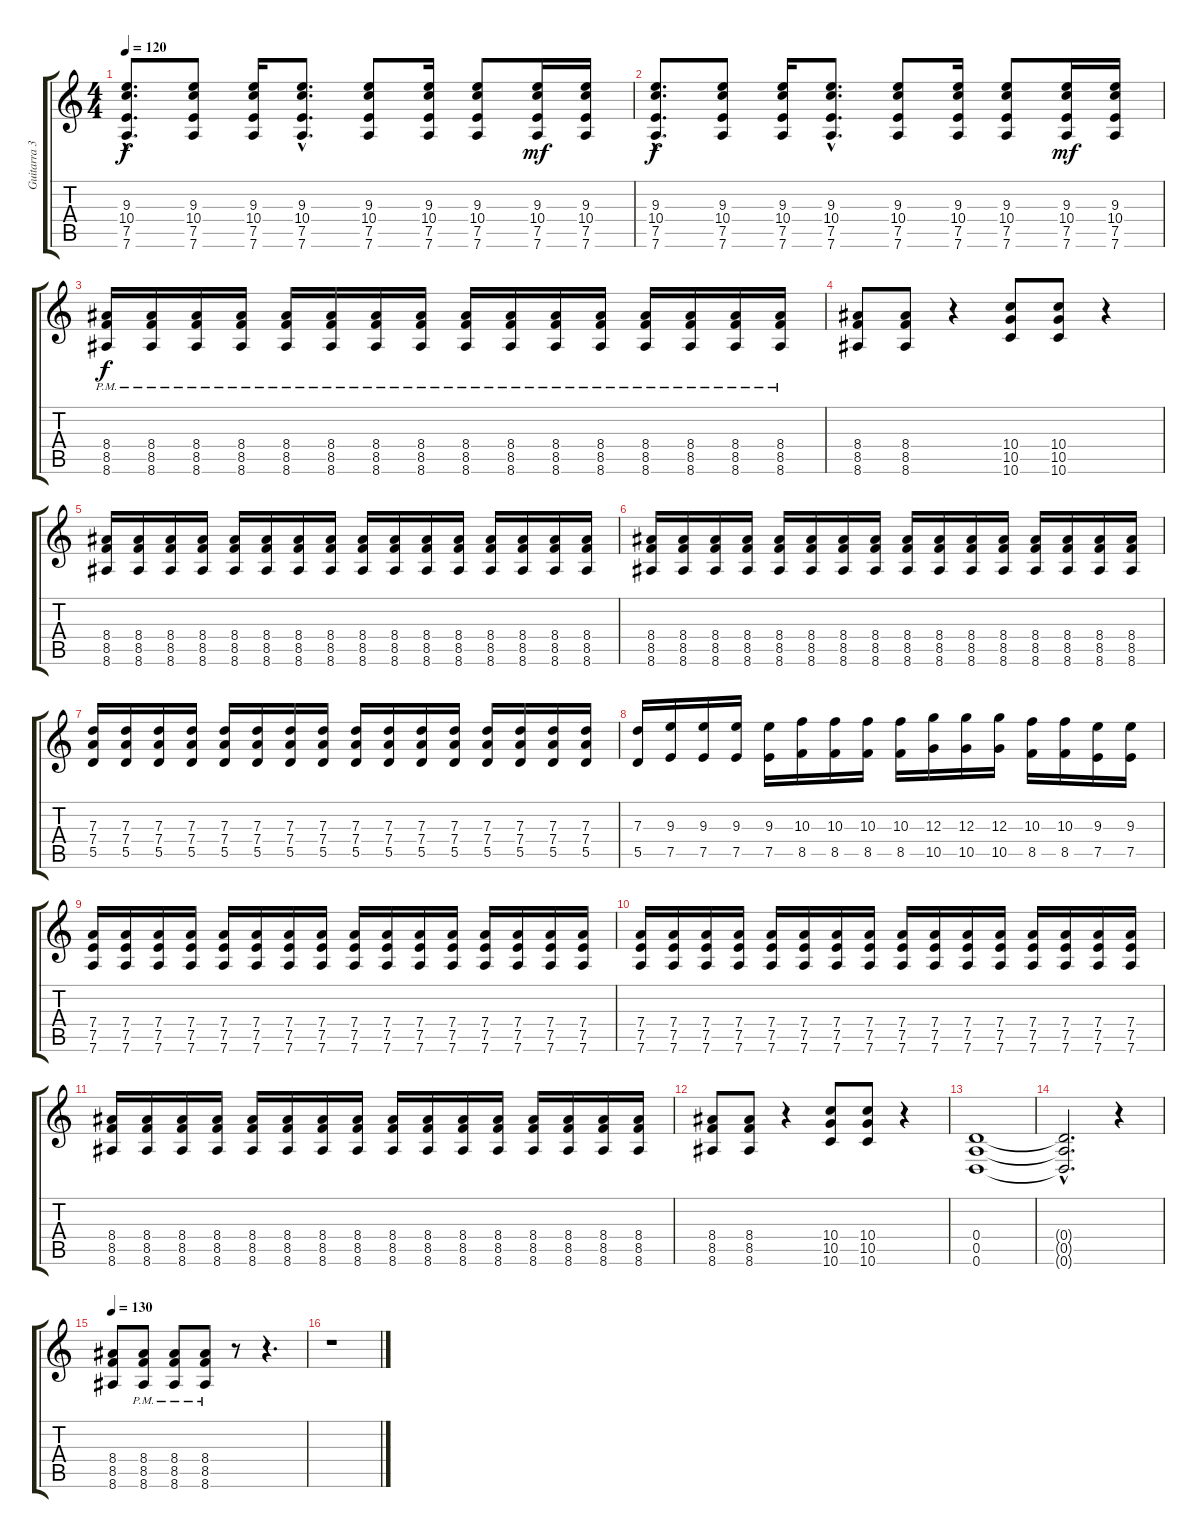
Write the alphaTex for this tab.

\track ("Guitarra 3" "Guitarra 3") {instrument distortionguitar}
\staff {score tabs}
\tuning (E4 B3 G3 D3 A2 D2) {hide}
\ts (4 4)
\tempo 120
\clef g2
\ks c
(9.3{hac} 10.4{hac} 7.5{hac} 7.6{hac}).8{d dy f instrument electricguitarjazz} (9.3 10.4 7.5 7.6).8 (9.3 10.4 7.5 7.6).16 (9.3{hac} 10.4{hac} 7.5{hac} 7.6{hac}).8{d} (9.3 10.4 7.5 7.6).8 (9.3 10.4 7.5 7.6).16 (9.3 10.4 7.5 7.6).8 (9.3 10.4 7.5 7.6).16{dy mf} (9.3 10.4 7.5 7.6).16 |
(9.3{hac} 10.4{hac} 7.5{hac} 7.6{hac}).8{d dy f instrument electricguitarjazz} (9.3 10.4 7.5 7.6).8 (9.3 10.4 7.5 7.6).16 (9.3{hac} 10.4{hac} 7.5{hac} 7.6{hac}).8{d} (9.3 10.4 7.5 7.6).8 (9.3 10.4 7.5 7.6).16 (9.3 10.4 7.5 7.6).8 (9.3 10.4 7.5 7.6).16{dy mf} (9.3 10.4 7.5 7.6).16 |
(8.4{pm} 8.5{pm} 8.6{pm}).16{dy f instrument distortionguitar} (8.4{pm} 8.5{pm} 8.6{pm}).16 (8.4{pm} 8.5{pm} 8.6{pm}).16 (8.4{pm} 8.5{pm} 8.6{pm}).16 (8.4{pm} 8.5{pm} 8.6{pm}).16 (8.4{pm} 8.5{pm} 8.6{pm}).16 (8.4{pm} 8.5{pm} 8.6{pm}).16 (8.4{pm} 8.5{pm} 8.6{pm}).16 (8.4{pm} 8.5{pm} 8.6{pm}).16 (8.4{pm} 8.5{pm} 8.6{pm}).16 (8.4{pm} 8.5{pm} 8.6{pm}).16 (8.4{pm} 8.5{pm} 8.6{pm}).16 (8.4{pm} 8.5{pm} 8.6{pm}).16 (8.4{pm} 8.5{pm} 8.6{pm}).16 (8.4{pm} 8.5{pm} 8.6{pm}).16 (8.4{pm} 8.5{pm} 8.6{pm}).16 |
(8.4 8.5 8.6).8 (8.4 8.5 8.6).8 r.4 (10.4 10.5 10.6).8 (10.4 10.5 10.6).8 r.4 |
(8.4 8.5 8.6).16 (8.4 8.5 8.6).16 (8.4 8.5 8.6).16 (8.4 8.5 8.6).16 (8.4 8.5 8.6).16 (8.4 8.5 8.6).16 (8.4 8.5 8.6).16 (8.4 8.5 8.6).16 (8.4 8.5 8.6).16 (8.4 8.5 8.6).16 (8.4 8.5 8.6).16 (8.4 8.5 8.6).16 (8.4 8.5 8.6).16 (8.4 8.5 8.6).16 (8.4 8.5 8.6).16 (8.4 8.5 8.6).16 |
(8.4 8.5 8.6).16 (8.4 8.5 8.6).16 (8.4 8.5 8.6).16 (8.4 8.5 8.6).16 (8.4 8.5 8.6).16 (8.4 8.5 8.6).16 (8.4 8.5 8.6).16 (8.4 8.5 8.6).16 (8.4 8.5 8.6).16 (8.4 8.5 8.6).16 (8.4 8.5 8.6).16 (8.4 8.5 8.6).16 (8.4 8.5 8.6).16 (8.4 8.5 8.6).16 (8.4 8.5 8.6).16 (8.4 8.5 8.6).16 |
(7.3 7.4 5.5).16 (7.3 7.4 5.5).16 (7.3 7.4 5.5).16 (7.3 7.4 5.5).16 (7.3 7.4 5.5).16 (7.3 7.4 5.5).16 (7.3 7.4 5.5).16 (7.3 7.4 5.5).16 (7.3 7.4 5.5).16 (7.3 7.4 5.5).16 (7.3 7.4 5.5).16 (7.3 7.4 5.5).16 (7.3 7.4 5.5).16 (7.3 7.4 5.5).16 (7.3 7.4 5.5).16 (7.3 7.4 5.5).16 |
(7.3 5.5).16 (9.3 7.5).16 (9.3 7.5).16 (9.3 7.5).16 (9.3 7.5).16 (10.3 8.5).16 (10.3 8.5).16 (10.3 8.5).16 (10.3 8.5).16 (12.3 10.5).16 (12.3 10.5).16 (12.3 10.5).16 (10.3 8.5).16 (10.3 8.5).16 (9.3 7.5).16 (9.3 7.5).16 |
(7.4 7.5 7.6).16 (7.4 7.5 7.6).16 (7.4 7.5 7.6).16 (7.4 7.5 7.6).16 (7.4 7.5 7.6).16 (7.4 7.5 7.6).16 (7.4 7.5 7.6).16 (7.4 7.5 7.6).16 (7.4 7.5 7.6).16 (7.4 7.5 7.6).16 (7.4 7.5 7.6).16 (7.4 7.5 7.6).16 (7.4 7.5 7.6).16 (7.4 7.5 7.6).16 (7.4 7.5 7.6).16 (7.4 7.5 7.6).16 |
(7.4 7.5 7.6).16 (7.4 7.5 7.6).16 (7.4 7.5 7.6).16 (7.4 7.5 7.6).16 (7.4 7.5 7.6).16 (7.4 7.5 7.6).16 (7.4 7.5 7.6).16 (7.4 7.5 7.6).16 (7.4 7.5 7.6).16 (7.4 7.5 7.6).16 (7.4 7.5 7.6).16 (7.4 7.5 7.6).16 (7.4 7.5 7.6).16 (7.4 7.5 7.6).16 (7.4 7.5 7.6).16 (7.4 7.5 7.6).16 |
(8.4 8.5 8.6).16 (8.4 8.5 8.6).16 (8.4 8.5 8.6).16 (8.4 8.5 8.6).16 (8.4 8.5 8.6).16 (8.4 8.5 8.6).16 (8.4 8.5 8.6).16 (8.4 8.5 8.6).16 (8.4 8.5 8.6).16 (8.4 8.5 8.6).16 (8.4 8.5 8.6).16 (8.4 8.5 8.6).16 (8.4 8.5 8.6).16 (8.4 8.5 8.6).16 (8.4 8.5 8.6).16 (8.4 8.5 8.6).16 |
(8.4 8.5 8.6).8 (8.4 8.5 8.6).8 r.4 (10.4 10.5 10.6).8 (10.4 10.5 10.6).8 r.4 |
(0.4 0.5 0.6).1 |
(0.4{hac t} 0.5{hac t} 0.6{hac t}).2{d} r.4 |
\tempo 130
(8.4 8.5 8.6).8 (8.4{pm} 8.5{pm} 8.6{pm}).8 (8.4{pm} 8.5{pm} 8.6{pm}).8 (8.4{pm} 8.5{pm} 8.6{pm}).8 r.8 r.4{d} |
r.1
